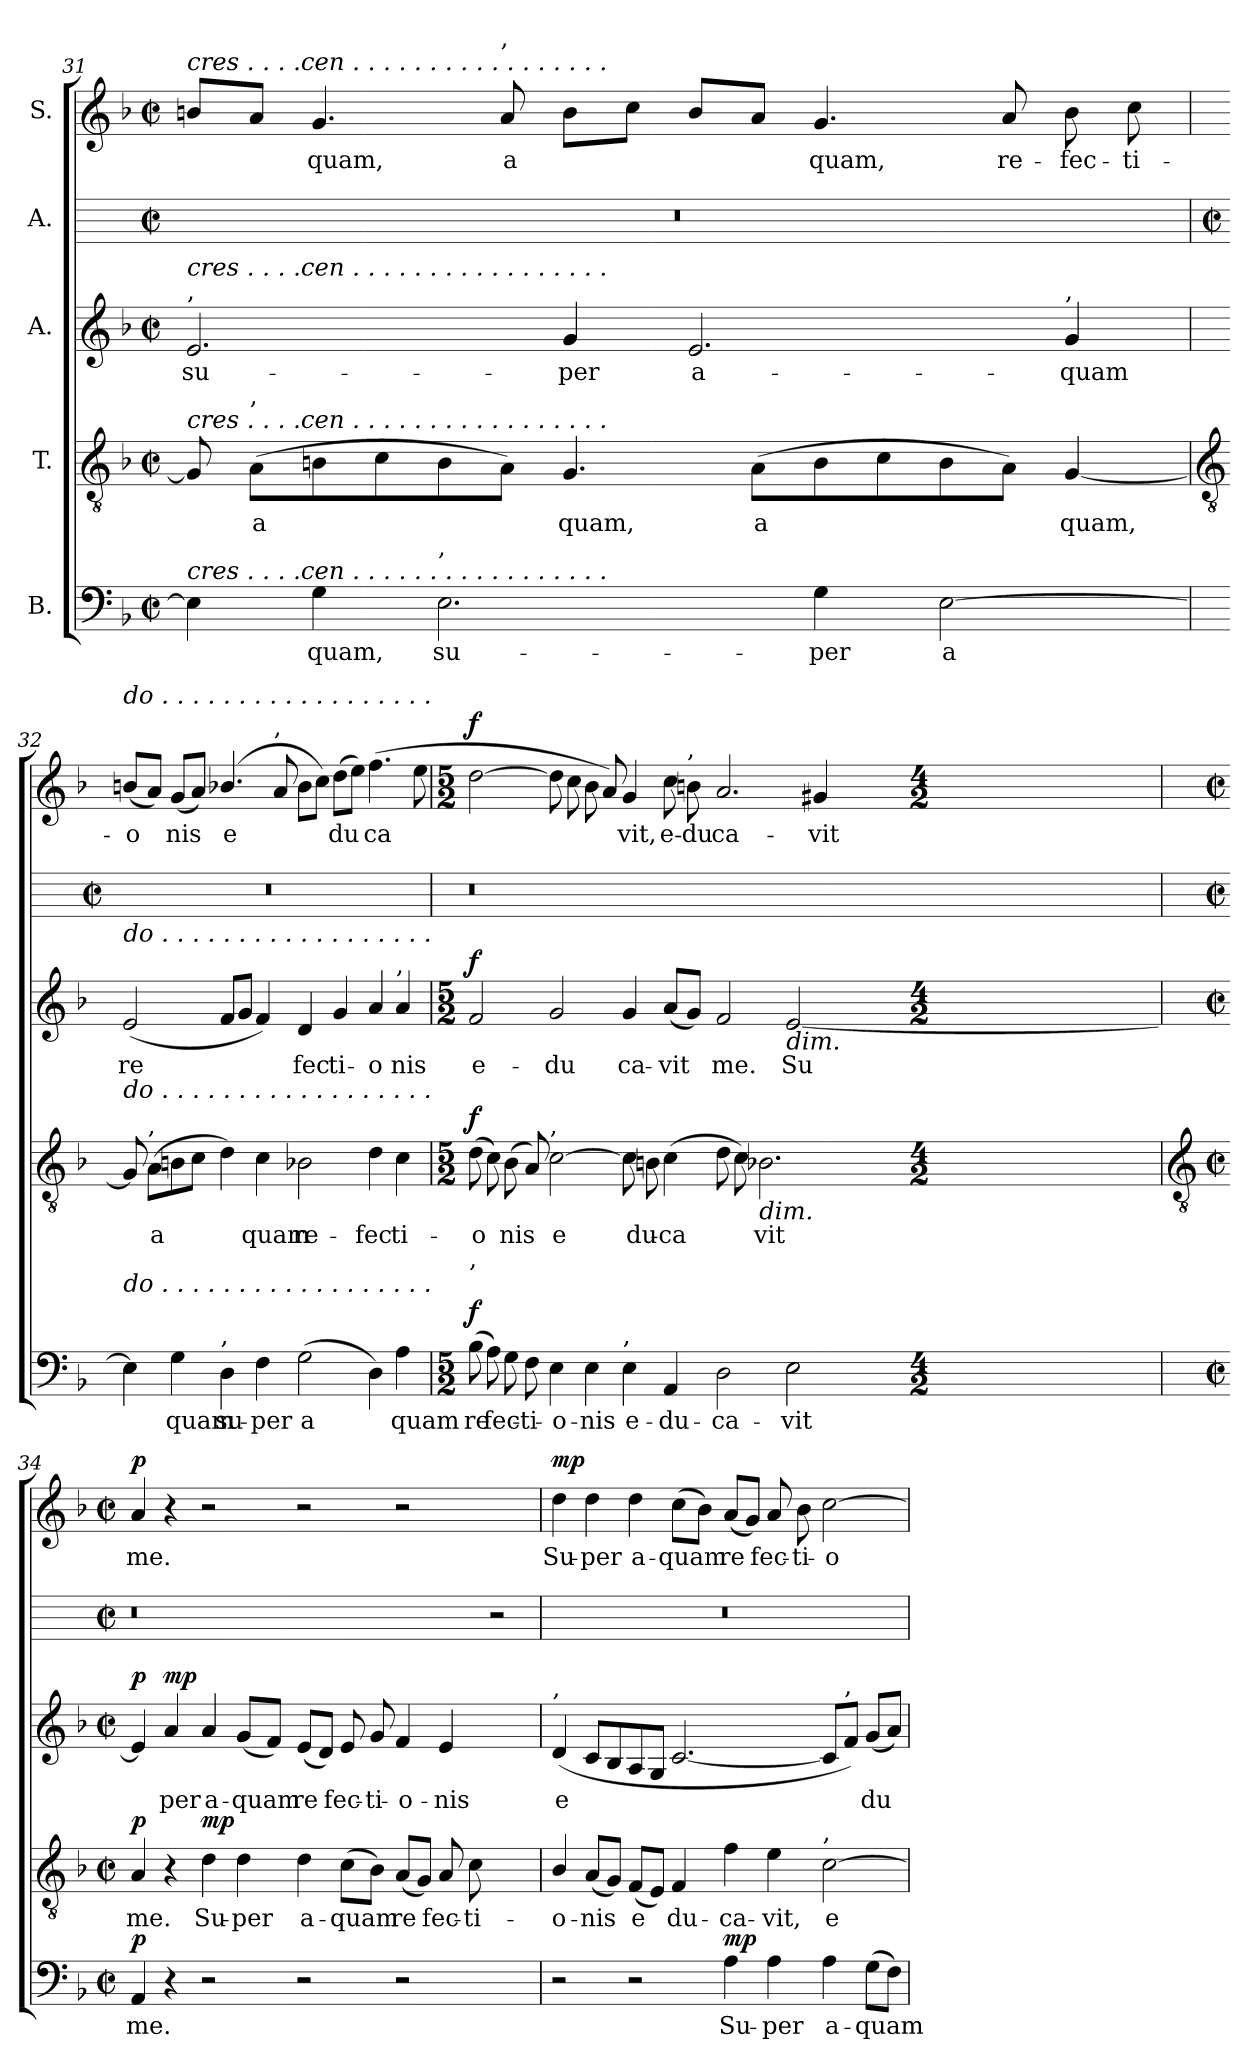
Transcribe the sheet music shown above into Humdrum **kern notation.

**kern	**text	**dynam	**kern	**text	**dynam	**kern	**text	**dynam	**kern	**kern	**text	**dynam
*part5	*part5	*part5	*part4	*part4	*part4	*part3	*part3	*part3	*part2	*part1	*part1	*part1
*staff5	*staff5	*staff5	*staff4	*staff4	*staff4	*staff3	*staff3	*staff3	*staff2	*staff1	*staff1	*staff1
*I"B.	*	*	*I"T.	*	*	*I"A.	*	*	*I"A.	*I"S.	*	*
*clefF4	*	*	*clefGv2	*	*	*clefG2	*	*	*	*clefG2	*	*
*k[b-]	*	*	*k[b-]	*	*	*k[b-]	*	*	*	*k[b-]	*	*
*F:	*	*	*F:	*	*	*F:	*	*	*	*F:	*	*
*M4/2	*	*	*M4/2	*	*	*M4/2	*	*	*M4/2	*M4/2	*	*
*met(c|)	*	*	*met(c|)	*	*	*met(c|)	*	*	*met(c|)	*met(c|)	*	*
=31	=31	=31	=31	=31	=31	=31	=31	=31	=31	=31	=31	=31
!	!	!	!	!	!	!	!	!	!	!LO:TX:a:i:t=cres   .   .   .   .cen   .   .   .   .   .   .   .   .   .   .   .   .   .   .   .   .   .	!	!
!	!	!	!	!	!	!LO:TX:a:t=,	!	!	!	!	!	!
!	!	!	!	!	!	!LO:TX:a:i:t=cres   .   .   .   .cen   .   .   .   .   .   .   .   .   .   .   .   .   .   .   .   .   .	!	!	!	!	!	!
!	!	!	!LO:TX:a:i:t=cres   .   .   .   .cen   .   .   .   .   .   .   .   .   .   .   .   .   .   .   .   .   .	!	!	!	!	!	!	!	!	!
!LO:TX:a:i:t=cres   .   .   .   .cen   .   .   .   .   .   .   .   .   .   .   .   .   .   .   .   .   .	!	!	!	!	!	!	!	!	!	!	!	!
!	!	!	!	!	!	!	!LO:LY:b	!	!	!	!	!
4E]	.	.	8G]	.	.	2.e	su-	.	0r	8bnL	.	.
!	!	!	!LO:TX:a:t=,	!	!	!	!	!	!	!	!	!
!	!	!	!	!LO:LY:b	!	!	!	!	!	!	!	!
.	.	.	(>8AL	a	.	.	.	.	.	8aJ	.	.
!	!LO:LY:b	!	!	!	!	!	!	!	!	!	!LO:LY:b	!
4G	quam,	.	8Bn	.	.	.	.	.	.	4.g	quam,	.
.	.	.	8c	.	.	.	.	.	.	.	.	.
!LO:TX:a:t=,	!	!	!	!	!	!	!	!	!	!	!	!
!	!LO:LY:b	!	!	!	!	!	!	!	!	!	!	!
2.E	su-	.	8B	.	.	.	.	.	.	.	.	.
!	!	!	!	!	!	!	!	!	!	!LO:TX:a:t=,	!	!
!	!	!	!	!	!	!	!	!	!	!	!LO:LY:b	!
.	.	.	8AJ)	.	.	.	.	.	.	8a	a	.
!	!	!	!	!LO:LY:b	!	!	!LO:LY:b	!	!	!	!	!
.	.	.	4.G	quam,	.	4g	-per	.	.	8bL	.	.
.	.	.	.	.	.	.	.	.	.	8ccJ	.	.
!	!	!	!	!	!	!	!LO:LY:b	!	!	!	!	!
.	.	.	.	.	.	2.e	a-	.	.	8bL	.	.
!	!	!	!	!LO:LY:b	!	!	!	!	!	!	!	!
.	.	.	(>8AL	a	.	.	.	.	.	8aJ	.	.
!	!LO:LY:b	!	!	!	!	!	!	!	!	!	!LO:LY:b	!
4G	-per	.	8B	.	.	.	.	.	.	4.g	quam,	.
.	.	.	8c	.	.	.	.	.	.	.	.	.
!	!LO:LY:b	!	!	!	!	!	!	!	!	!	!	!
[2E	a	.	8B	.	.	.	.	.	.	.	.	.
!	!	!	!	!	!	!	!	!	!	!	!LO:LY:b	!
.	.	.	8AJ)	.	.	.	.	.	.	8a	re-	.
!	!	!	!	!	!	!LO:TX:a:t=,	!	!	!	!	!	!
!	!	!	!	!LO:LY:b	!	!	!LO:LY:b	!	!	!	!LO:LY:b	!
.	.	.	[4G	quam,	.	4g	-quam	.	.	8b	-fec-	.
!	!	!	!	!	!	!	!	!	!	!	!LO:LY:b	!
.	.	.	.	.	.	.	.	.	.	8cc	-ti-	.
!!LO:LB:g=z
=32	=32	=32	=32	=32	=32	=32	=32	=32	=32	=32	=32	=32
*	*	*	*clefGv2	*	*	*	*	*	*	*	*	*
*	*	*	*	*	*	*	*	*	*M4/2	*	*	*
*	*	*	*	*	*	*	*	*	*met(c|)	*	*	*
!	!	!	!	!	!	!	!	!	!	!LO:TX:a:i:t=do   .   .   .   .   .   .   .   .   .   .   .   .   .   .   .   .   .   .	!	!
!	!	!	!	!	!	!LO:TX:a:i:t=do   .   .   .   .   .   .   .   .   .   .   .   .   .   .   .   .   .   .	!	!	!	!	!	!
!	!	!	!LO:TX:a:i:t=do   .   .   .   .   .   .   .   .   .   .   .   .   .   .   .   .   .   .	!	!	!	!	!	!	!	!	!
!LO:TX:a:i:t=do   .   .   .   .   .   .   .   .   .   .   .   .   .   .   .   .   .   .	!	!	!	!	!	!	!	!	!	!	!	!
!	!	!	!	!	!	!	!LO:LY:b	!	!	!	!LO:LY:b	!
4E]	.	.	8G]	.	.	(<2e	re	.	0r	(<8bnL	-o	.
!	!	!	!LO:TX:a:t=,	!	!	!	!	!	!	!	!	!
!	!	!	!	!LO:LY:b	!	!	!	!	!	!	!	!
.	.	.	(>8AL	a	.	.	.	.	.	8aJ)	.	.
!	!LO:LY:b	!	!	!	!	!	!	!	!	!	!LO:LY:b	!
4G	quam	.	8Bn	.	.	.	.	.	.	(<8gL	nis	.
.	.	.	8cJ	.	.	.	.	.	.	8aJ)	.	.
!LO:TX:a:t=,	!	!	!	!	!	!	!	!	!	!	!	!
!	!LO:LY:b	!	!	!	!	!	!	!	!	!	!LO:LY:b	!
4D	su-	.	4d)	.	.	8fL	.	.	.	(>4.b-X/	e	.
.	.	.	.	.	.	8gJ	.	.	.	.	.	.
!	!LO:LY:b	!	!	!LO:LY:b	!	!	!	!	!	!	!	!
4F	-per	.	4c	quam	.	4f)	.	.	.	.	.	.
!	!	!	!	!	!	!	!	!	!	!LO:TX:a:t=,	!	!
.	.	.	.	.	.	.	.	.	.	8a	.	.
!	!LO:LY:b	!	!	!LO:LY:b	!	!	!LO:LY:b	!	!	!	!	!
(>2G	a	.	2B-X	re-	.	4d	fec-	.	.	8b-L	.	.
.	.	.	.	.	.	.	.	.	.	8ccJ)	.	.
!	!	!	!	!	!	!	!LO:LY:b	!	!	!	!LO:LY:b	!
.	.	.	.	.	.	4g	-ti-	.	.	(>8ddL	du	.
.	.	.	.	.	.	.	.	.	.	8eeJ)	.	.
!	!	!	!	!LO:LY:b	!	!	!LO:LY:b	!	!	!	!LO:LY:b	!
4D)	.	.	4d	-fec-	.	4a	-o-	.	.	(>4.ff	ca	.
!	!	!	!	!	!	!LO:TX:a:t=,	!	!	!	!	!	!
!	!LO:LY:b	!	!	!LO:LY:b	!	!	!LO:LY:b	!	!	!	!	!
4A	quam	.	4c	-ti-	.	4a	-nis	.	.	.	.	.
.	.	.	.	.	.	.	.	.	.	8ee	.	.
=33	=33	=33	=33	=33	=33	=33	=33	=33	=33	=33	=33	=33
*M5/2	*	*	*M5/2	*	*	*M5/2	*	*	*	*M5/2	*	*
!LO:TX:a:t=,	!	!	!	!	!	!	!	!	!	!	!	!
!	!LO:LY:b	!LO:DY:a	!	!LO:LY:b	!LO:DY:a	!	!LO:LY:b	!LO:DY:a	!	!	!	!LO:DY:a
(>8B-	re	f	(>8d	-o	f	2f	e-	f	0r	[2dd	.	f
8A)	.	.	8c)	.	.	.	.	.	.	.	.	.
!	!LO:LY:b	!	!	!LO:LY:b	!	!	!	!	!	!	!	!
8G	fec-	.	(<8B-	nis	.	.	.	.	.	.	.	.
!	!LO:LY:b	!	!	!	!	!	!	!	!	!	!	!
8F	-ti-	.	8A)	.	.	.	.	.	.	.	.	.
!	!	!	!LO:TX:a:t=,	!	!	!	!	!	!	!	!	!
!	!LO:LY:b	!	!	!LO:LY:b	!	!	!LO:LY:b	!	!	!	!	!
4E	-o-	.	[2c	e	.	2g	-du	.	.	8dd]	.	.
.	.	.	.	.	.	.	.	.	.	8cc	.	.
!	!LO:LY:b	!	!	!	!	!	!	!	!	!	!	!
4E	-nis	.	.	.	.	.	.	.	.	8b-	.	.
.	.	.	.	.	.	.	.	.	.	8a)	.	.
!LO:TX:a:t=,	!	!	!	!	!	!	!	!	!	!	!	!
!	!LO:LY:b	!	!	!	!	!	!LO:LY:b	!	!	!	!LO:LY:b	!
4E	e-	.	8c]	.	.	4g	ca-	.	.	4g	vit,	.
!	!	!	!	!LO:LY:b	!	!	!	!	!	!	!	!
.	.	.	8Bn	du-	.	.	.	.	.	.	.	.
!	!LO:LY:b	!	!	!LO:LY:b	!	!	!LO:LY:b	!	!	!	!LO:LY:b	!
4AA	-du-	.	(>4c	-ca	.	(<8aL	-vit	.	.	8cc	e-	.
!	!	!	!	!	!	!	!	!	!	!LO:TX:a:t=,	!	!
!	!	!	!	!	!	!	!	!	!	!	!LO:LY:b	!
.	.	.	.	.	.	8gJ)	.	.	.	8bn	-du-	.
!	!LO:LY:b	!	!	!	!	!	!LO:LY:b	!	!	!	!LO:LY:b	!
2D	-ca-	.	8d	.	.	2f	me.	.	.	2.a	-ca-	.
.	.	.	8c)	.	.	.	.	.	.	.	.	.
!	!	!	!LO:TX:b:i:t=dim.	!	!	!	!	!	!	!	!	!
!	!	!	!	!LO:LY:b	!	!	!	!	!	!	!	!
.	.	.	2.B-X	vit	.	.	.	.	.	.	.	.
!	!	!	!	!	!	!LO:TX:b:i:t=dim.	!	!	!	!	!	!
!	!LO:LY:b	!	!	!	!	!	!LO:LY:b	!	!	!	!	!
2E	-vit	.	.	.	.	[2e	Su	.	2ryy	.	.	.
!	!	!	!	!	!	!	!	!	!	!	!LO:LY:b	!
.	.	.	.	.	.	.	.	.	.	4g#X	-vit	.
*M4/2	*	*	*M4/2	*	*	*M4/2	*	*	*	*M4/2	*	*
*met(c|)	*	*	*met(c|)	*	*	*met(c|)	*	*	*	*met(c|)	*	*
!!LO:LB:g=z
=34	=34	=34	=34	=34	=34	=34	=34	=34	=34	=34	=34	=34
*	*	*	*clefGv2	*	*	*	*	*	*	*	*	*
*M4/2	*	*	*M4/2	*	*	*M4/2	*	*	*M4/2	*M4/2	*	*
*met(c|)	*	*	*met(c|)	*	*	*met(c|)	*	*	*met(c|)	*met(c|)	*	*
!	!LO:LY:b	!LO:DY:a	!	!LO:LY:b	!LO:DY:a	!	!	!LO:DY:a	!	!	!LO:LY:b	!LO:DY:a
4AA	me.	p	4A	me.	p	4e]	.	p	0r	4a	me.	p
!	!	!	!	!	!	!	!LO:LY:b	!LO:DY:a	!	!	!	!
4r	.	.	4r	.	.	4a	per	mp	.	4r	.	.
!	!	!	!	!LO:LY:b	!LO:DY:a	!	!LO:LY:b	!	!	!	!	!
2r	.	.	4d	Su-	mp	4a	a-	.	.	2r	.	.
!	!	!	!	!LO:LY:b	!	!	!LO:LY:b	!	!	!	!	!
.	.	.	4d	-per	.	(<8gL	-quam	.	.	.	.	.
.	.	.	.	.	.	8fJ)	.	.	.	.	.	.
!	!	!	!	!LO:LY:b	!	!	!LO:LY:b	!	!	!	!	!
2r	.	.	4d	a-	.	(<8eL	re	.	.	2r	.	.
.	.	.	.	.	.	8dJ)	.	.	.	.	.	.
!	!	!	!	!LO:LY:b	!	!	!LO:LY:b	!	!	!	!	!
.	.	.	(>8cL	-quam	.	8e	fec-	.	.	.	.	.
!	!	!	!	!	!	!	!LO:LY:b	!	!	!	!	!
.	.	.	8B-J)	.	.	8g	-ti-	.	.	.	.	.
!	!	!	!	!LO:LY:b	!	!	!LO:LY:b	!	!	!	!	!
2r	.	.	(<8AL	re	.	4f	-o-	.	.	2r	.	.
.	.	.	8GJ)	.	.	.	.	.	.	.	.	.
!	!	!	!	!LO:LY:b	!	!	!LO:LY:b	!	!	!	!	!
.	.	.	8A	fec-	.	4e	-nis	.	.	.	.	.
!	!	!	!	!LO:LY:b	!	!	!	!	!	!	!	!
.	.	.	8c	-ti-	.	.	.	.	.	.	.	.
2ryy	.	.	2ryy	.	.	2ryy	.	.	2r	2ryy	.	.
=35	=35	=35	=35	=35	=35	=35	=35	=35	=35	=35	=35	=35
!	!	!	!	!	!	!LO:TX:a:t=,	!	!	!	!	!	!
!	!	!	!	!LO:LY:b	!	!	!LO:LY:b	!	!	!	!LO:LY:b	!LO:DY:a
2r	.	.	4B-/	-o-	.	(<4d	e	.	0r	4dd	Su-	mp
!	!	!	!	!LO:LY:b	!	!	!	!	!	!	!LO:LY:b	!
.	.	.	(<8AL	-nis	.	8cL	.	.	.	4dd	-per	.
.	.	.	8GJ)	.	.	8B-	.	.	.	.	.	.
!	!	!	!	!LO:LY:b	!	!	!	!	!	!	!LO:LY:b	!
2r	.	.	(<8FL	e	.	8A	.	.	.	4dd	a-	.
.	.	.	8EJ)	.	.	8GJ	.	.	.	.	.	.
!	!	!	!	!LO:LY:b	!	!	!	!	!	!	!LO:LY:b	!
.	.	.	4F	du-	.	[2.c	.	.	.	(>8ccL	-quam	.
.	.	.	.	.	.	.	.	.	.	8b-J)	.	.
!	!LO:LY:b	!LO:DY:a	!	!LO:LY:b	!	!	!	!	!	!	!LO:LY:b	!
4A	Su-	mp	4f	-ca-	.	.	.	.	.	(<8aL	re	.
.	.	.	.	.	.	.	.	.	.	8gJ)	.	.
!	!LO:LY:b	!	!	!LO:LY:b	!	!	!	!	!	!	!LO:LY:b	!
4A	-per	.	4e	-vit,	.	.	.	.	.	8a	fec-	.
!	!	!	!	!	!	!	!	!	!	!	!LO:LY:b	!
.	.	.	.	.	.	.	.	.	.	8b-	-ti-	.
!	!	!	!LO:TX:a:t=,	!	!	!	!	!	!	!	!	!
!	!LO:LY:b	!	!	!LO:LY:b	!	!	!	!	!	!	!LO:LY:b	!
4A	a-	.	[2c	e	.	8cL]	.	.	.	[2cc	-o	.
!	!	!	!	!	!	!LO:TX:a:t=,	!	!	!	!	!	!
.	.	.	.	.	.	8fJ)	.	.	.	.	.	.
!	!LO:LY:b	!	!	!	!	!	!LO:LY:b	!	!	!	!	!
(>8GL	-quam	.	.	.	.	(<8gL	du	.	.	.	.	.
8FJ)	.	.	.	.	.	8aJ)	.	.	.	.	.	.
=	=	=	=	=	=	=	=	=	=	=	=	=
*-	*-	*-	*-	*-	*-	*-	*-	*-	*-	*-	*-	*-
